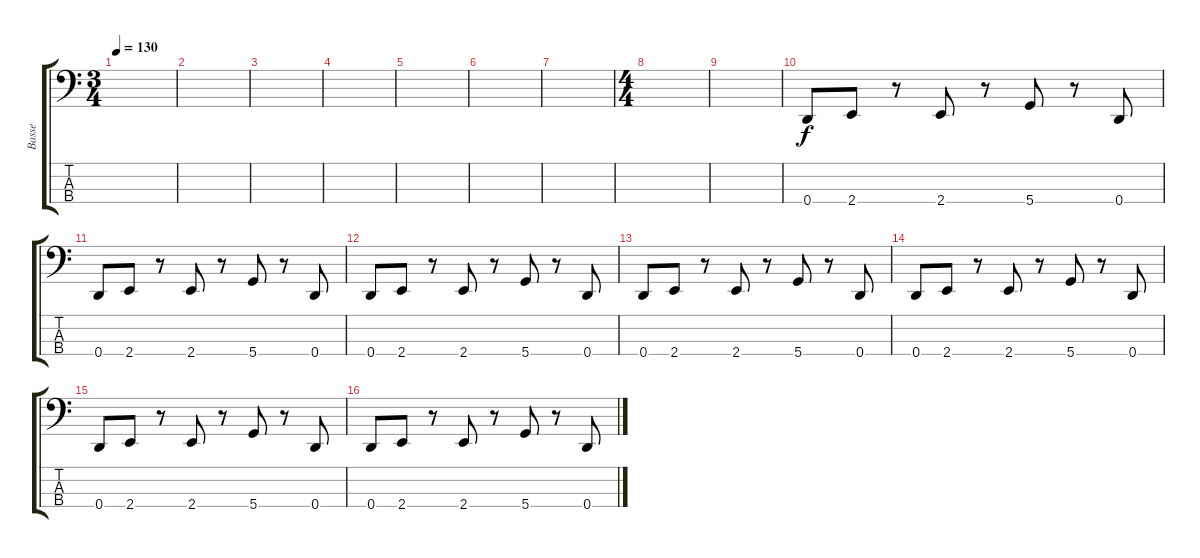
\track ("Basse" "Basse") {instrument slapbass2}
\staff {score tabs}
\tuning (G2 D2 A1 D1) {hide}
\ts (3 4)
\tempo 130
\clef f4
\ks c
|
|
|
|
|
|
|
\ts (4 4)
|
|
0.4.8{dy f} 2.4.8 r.8 2.4.8 r.8 5.4.8 r.8 0.4.8 |
0.4.8 2.4.8 r.8 2.4.8 r.8 5.4.8 r.8 0.4.8 |
0.4.8 2.4.8 r.8 2.4.8 r.8 5.4.8 r.8 0.4.8 |
0.4.8 2.4.8 r.8 2.4.8 r.8 5.4.8 r.8 0.4.8 |
0.4.8 2.4.8 r.8 2.4.8 r.8 5.4.8 r.8 0.4.8 |
0.4.8 2.4.8 r.8 2.4.8 r.8 5.4.8 r.8 0.4.8 |
0.4.8 2.4.8 r.8 2.4.8 r.8 5.4.8 r.8 0.4.8
